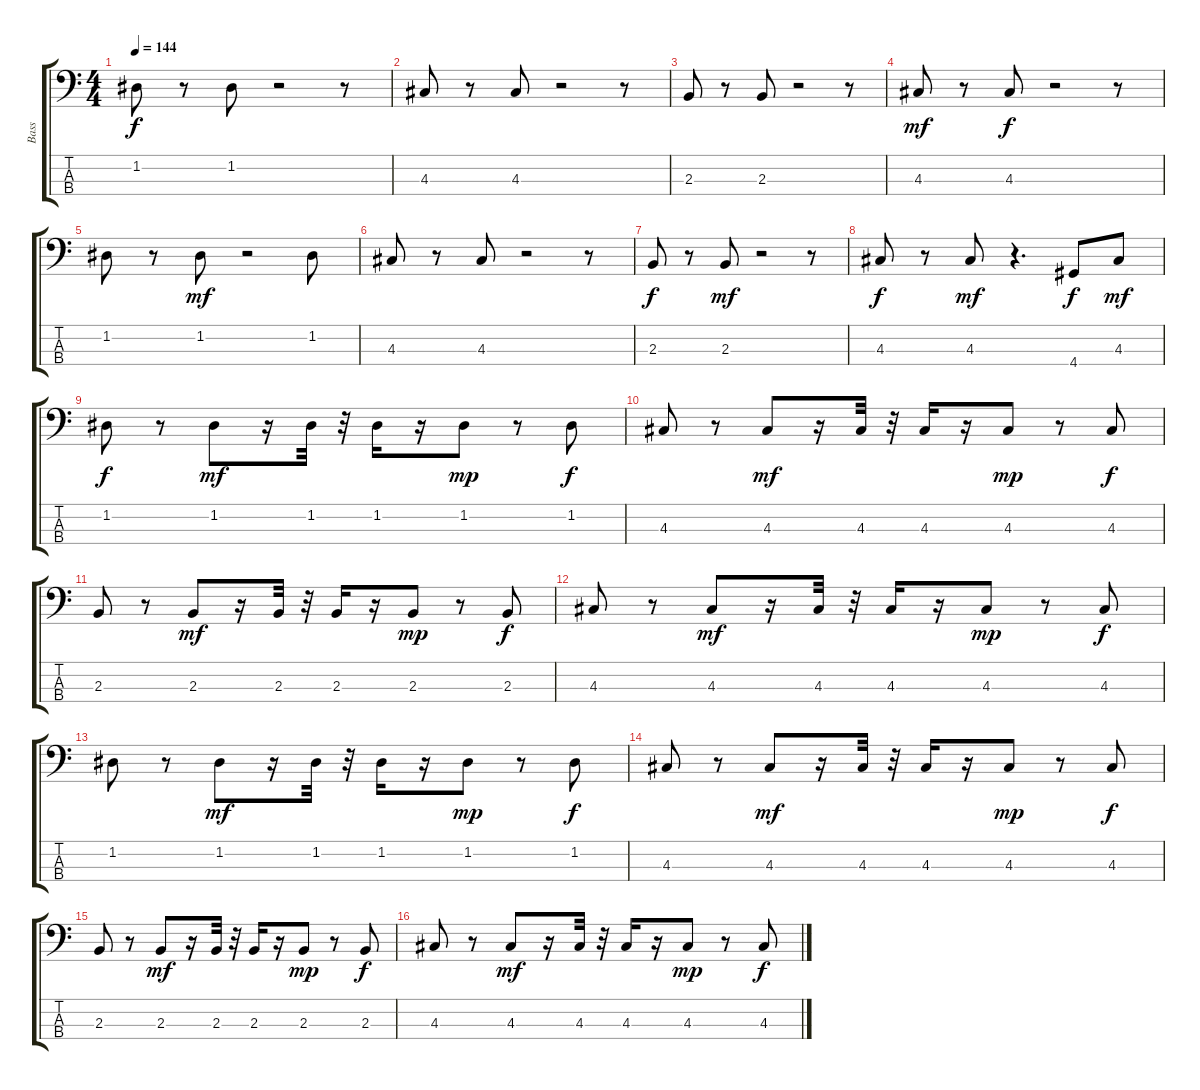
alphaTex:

\track ("Bass" "Bass") {instrument fretlessbass}
\staff {score tabs}
\tuning (G2 D2 A1 E1) {hide}
\ts (4 4)
\tempo 144
\clef f4
\ks c
1.2.8{dy f instrument fretlessbass} r.8 1.2.8 r.2 r.8 |
4.3.8 r.8 4.3.8 r.2 r.8 |
2.3.8 r.8 2.3.8 r.2 r.8 |
4.3.8{dy mf} r.8 4.3.8{dy f} r.2 r.8 |
1.2.8 r.8 1.2.8{dy mf} r.2 1.2.8 |
4.3.8 r.8 4.3.8 r.2 r.8 |
2.3.8{dy f} r.8 2.3.8{dy mf} r.2 r.8 |
4.3.8{dy f} r.8 4.3.8{dy mf} r.4{d} 4.4.8{dy f} 4.3.8{dy mf} |
1.2.8{dy f} r.8 1.2.8{dy mf} r.16 1.2.32 r.32 1.2.16 r.16 1.2.8{dy mp} r.8 1.2.8{dy f} |
4.3.8 r.8 4.3.8{dy mf} r.16 4.3.32 r.32 4.3.16 r.16 4.3.8{dy mp} r.8 4.3.8{dy f} |
2.3.8 r.8 2.3.8{dy mf} r.16 2.3.32 r.32 2.3.16 r.16 2.3.8{dy mp} r.8 2.3.8{dy f} |
4.3.8 r.8 4.3.8{dy mf} r.16 4.3.32 r.32 4.3.16 r.16 4.3.8{dy mp} r.8 4.3.8{dy f} |
1.2.8 r.8 1.2.8{dy mf} r.16 1.2.32 r.32 1.2.16 r.16 1.2.8{dy mp} r.8 1.2.8{dy f} |
4.3.8 r.8 4.3.8{dy mf} r.16 4.3.32 r.32 4.3.16 r.16 4.3.8{dy mp} r.8 4.3.8{dy f} |
2.3.8 r.8 2.3.8{dy mf} r.16 2.3.32 r.32 2.3.16 r.16 2.3.8{dy mp} r.8 2.3.8{dy f} |
4.3.8 r.8 4.3.8{dy mf} r.16 4.3.32 r.32 4.3.16 r.16 4.3.8{dy mp} r.8 4.3.8{dy f}
